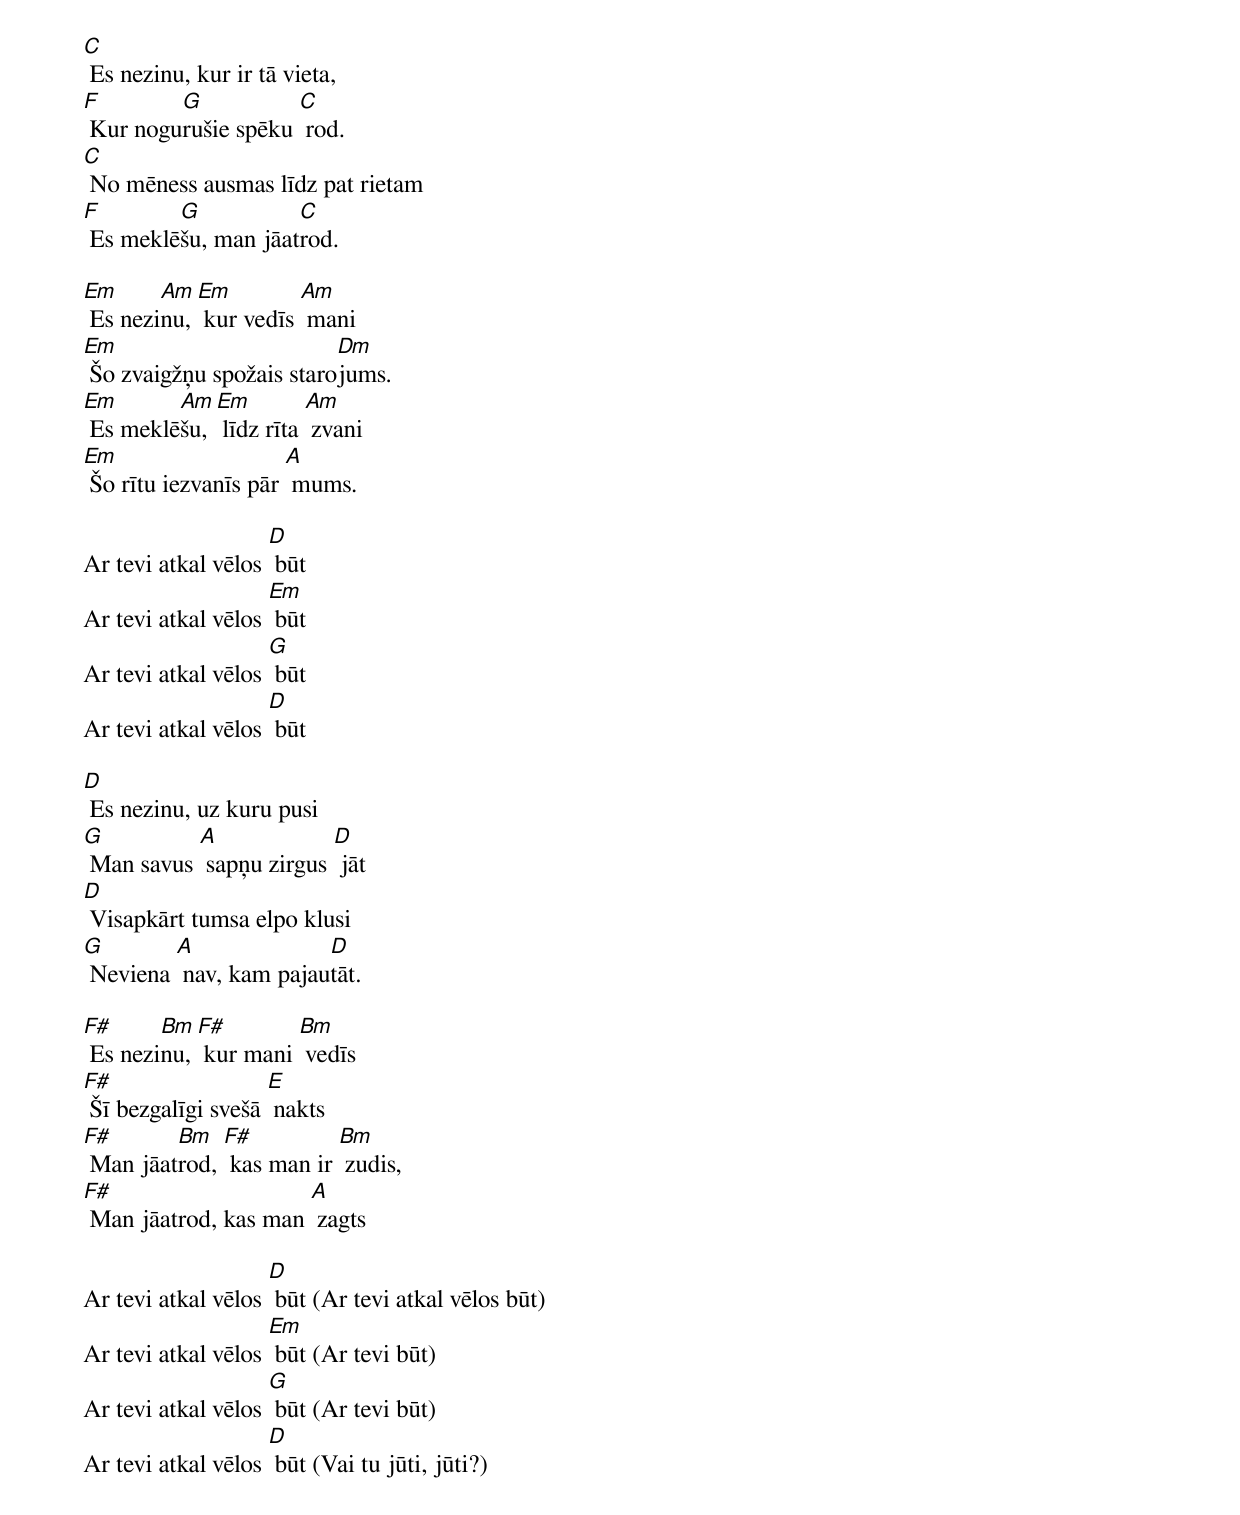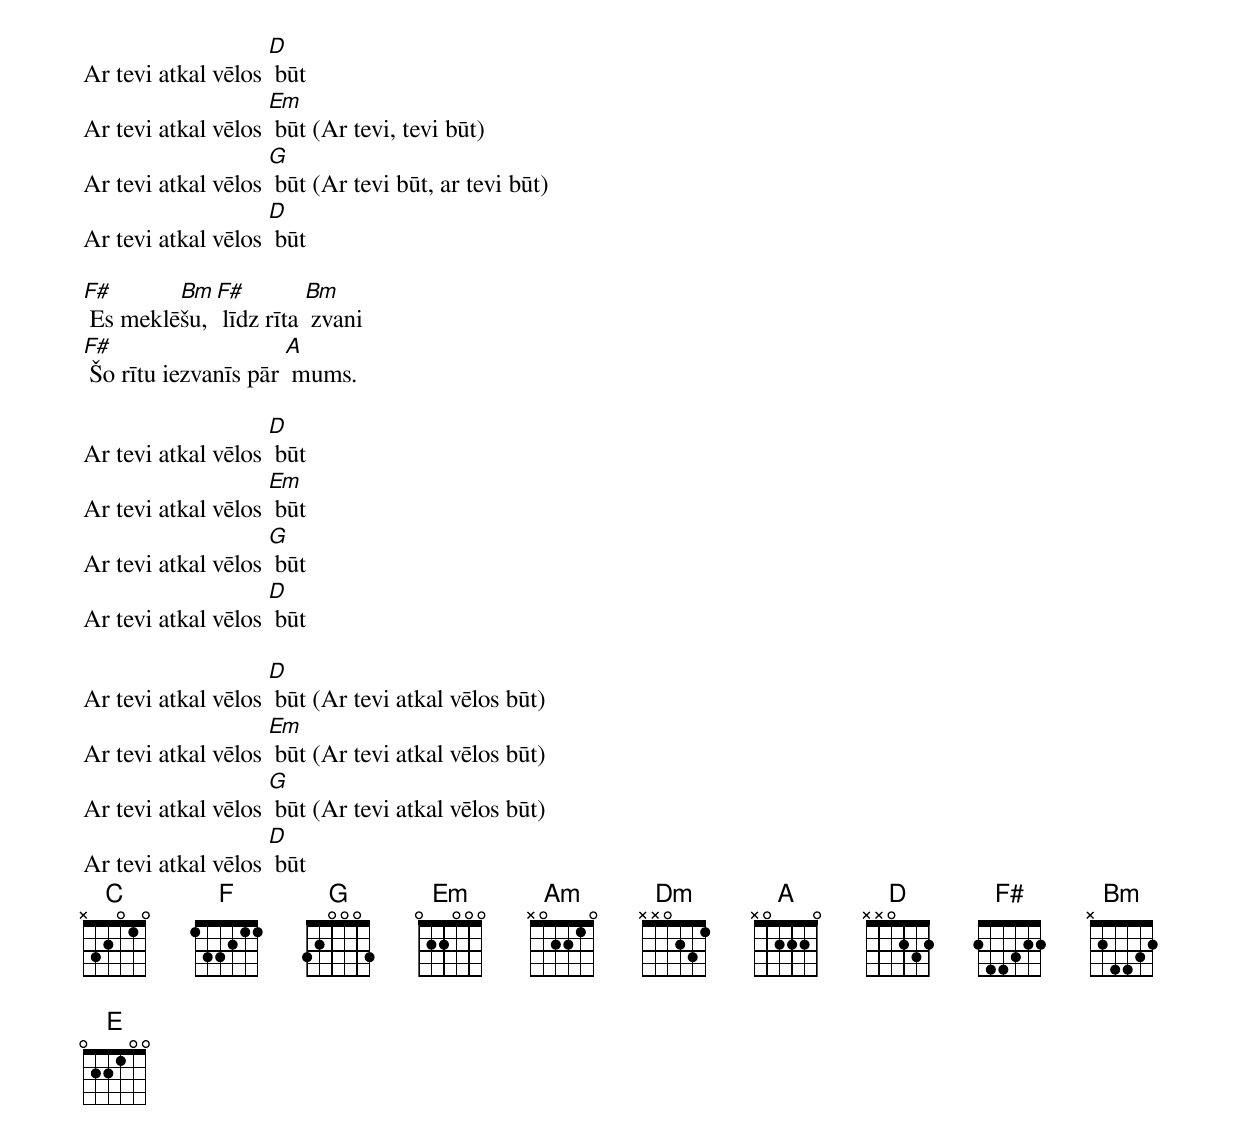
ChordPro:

[C] Es nezinu, kur ir tā vieta,
[F] Kur nogu[G]rušie spēku [C] rod.
[C] No mēness ausmas līdz pat rietam
[F] Es meklē[G]šu, man jāat[C]rod.

[Em] Es nezi[Am]nu, [Em] kur vedīs [Am] mani
[Em] Šo zvaigžņu spožais staro[Dm]jums.
[Em] Es meklē[Am]šu, [Em] līdz rīta [Am] zvani
[Em] Šo rītu iezvanīs pār [A] mums.

Ar tevi atkal vēlos [D] būt
Ar tevi atkal vēlos [Em] būt
Ar tevi atkal vēlos [G] būt
Ar tevi atkal vēlos [D] būt

[D] Es nezinu, uz kuru pusi
[G] Man savus [A] sapņu zirgus [D] jāt
[D] Visapkārt tumsa elpo klusi
[G] Neviena [A] nav, kam pajau[D]tāt.

[F#] Es nezi[Bm]nu, [F#] kur mani [Bm] vedīs
[F#] Šī bezgalīgi svešā [E] nakts
[F#] Man jāat[Bm]rod, [F#] kas man ir [Bm] zudis,
[F#] Man jāatrod, kas man [A] zagts

Ar tevi atkal vēlos [D] būt (Ar tevi atkal vēlos būt)
Ar tevi atkal vēlos [Em] būt (Ar tevi būt)
Ar tevi atkal vēlos [G] būt (Ar tevi būt)
Ar tevi atkal vēlos [D] būt (Vai tu jūti, jūti?)

Ar tevi atkal vēlos [D] būt
Ar tevi atkal vēlos [Em] būt (Ar tevi, tevi būt)
Ar tevi atkal vēlos [G] būt (Ar tevi būt, ar tevi būt)
Ar tevi atkal vēlos [D] būt

[F#] Es meklē[Bm]šu, [F#] līdz rīta [Bm] zvani
[F#] Šo rītu iezvanīs pār [A] mums.

Ar tevi atkal vēlos [D] būt
Ar tevi atkal vēlos [Em] būt
Ar tevi atkal vēlos [G] būt
Ar tevi atkal vēlos [D] būt

Ar tevi atkal vēlos [D] būt (Ar tevi atkal vēlos būt)
Ar tevi atkal vēlos [Em] būt (Ar tevi atkal vēlos būt)
Ar tevi atkal vēlos [G] būt (Ar tevi atkal vēlos būt)
Ar tevi atkal vēlos [D] būt
